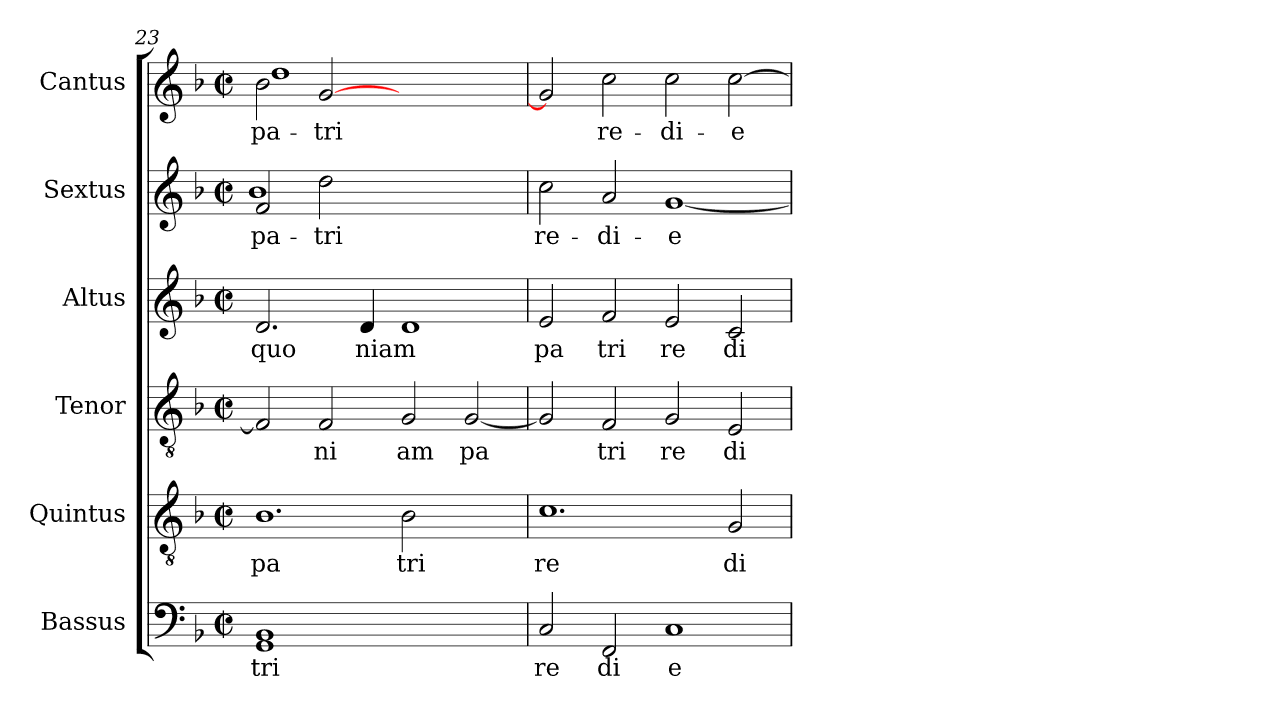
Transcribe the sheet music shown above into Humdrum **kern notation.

**kern	**text	**kern	**text	**kern	**text	**kern	**text	**kern	**text	**kern	**text
*part6	*part6	*part5	*part5	*part4	*part4	*part3	*part3	*part2	*part2	*part1	*part1
*staff6	*staff6	*staff5	*staff5	*staff4	*staff4	*staff3	*staff3	*staff2	*staff2	*staff1	*staff1
*I"Bassus	*	*I"Quintus	*	*I"Tenor	*	*I"Altus	*	*I"Sextus	*	*I"Cantus	*
*clefF4	*	*clefGv2	*	*clefGv2	*	*clefG2	*	*clefG2	*	*clefG2	*
*k[b-]	*	*k[b-]	*	*k[b-]	*	*k[b-]	*	*k[b-]	*	*k[b-]	*
*F:	*	*F:	*	*F:	*	*F:	*	*F:	*	*F:	*
*M2/2	*	*M2/2	*	*M2/2	*	*M2/2	*	*M2/2	*	*M2/2	*
*met(c|)	*	*met(c|)	*	*met(c|)	*	*met(c|)	*	*met(c|)	*	*met(c|)	*
=23	=23	=23	=23	=23	=23	=23	=23	=23	=23	=23	=23
!	!LO:LY:b:cj	!LO:N:vis=1.	!LO:LY:b:cj	!	!	!	!LO:LY:b:cj	!	!LO:LY:b:cj	!	!
*	*	*	*	*	*	*	*	*^	*	*	*
!	!	!	!	!	!	!	!	!	!	!LO:LY:b:cj	!	!LO:LY:b:cj
*	*	*	*	*	*	*	*	*	*	*	*^	*
!	!	!	!	!	!	!	!	!	!	!	!	!	!LO:LY:b:cj
1BB- 1GG	tri	1B-	pa	2F/]	.	2.d/	quo	2f/	1b-	pa-	2b-\	1dd	pa-
!	!	!	!	!	!LO:LY:b:cj	!	!	!	!	!LO:LY:b:cj	!	!	!LO:LY:b:cj
.	.	.	.	2F/	ni	.	.	2dd\	.	-tri	[<2g/	.	-tri
!	!	!	!	!	!	!	!LO:LY:b	!	!	!	!	!	!
.	.	.	.	.	.	4d/	niam	.	.	.	.	.	.
!	!	!	!LO:LY:b:cj	!	!LO:LY:b:cj	!	!	!	!	!	!	!	!
1ryy	.	2B-\	tri	2G/	am	1d	.	1ryy	1ryy	.	1ryy	1ryy	.
!	!	!	!	!	!LO:LY:b:cj	!	!	!	!	!	!	!	!
.	.	2ryy	.	[<2G/	pa	.	.	.	.	.	.	.	.
*	*	*	*	*	*	*	*	*v	*v	*	*	*	*
*	*	*	*	*	*	*	*	*	*	*v	*v	*
=24	=24	=24	=24	=24	=24	=24	=24	=24	=24	=24	=24
!	!LO:LY:b:cj	!	!LO:LY:b:cj	!	!	!	!LO:LY:b:cj	!	!LO:LY:b:cj	!	!
2C/	re	1.c	re	2G/]	.	2e/	pa	2cc\	re-	2g/]	.
!	!LO:LY:b:cj	!	!	!	!LO:LY:b:cj	!	!LO:LY:b:cj	!	!LO:LY:b:cj	!	!LO:LY:b:cj
2FF/	di	.	.	2F/	tri	2f/	tri	2a/	-di-	2cc\	re-
!	!LO:LY:b:cj	!	!	!	!LO:LY:b:cj	!	!LO:LY:b:cj	!	!LO:LY:b:rj	!	!LO:LY:b:cj
1C	e	.	.	2G/	re	2e/	re	[>1g	-e-	2cc\	-di-
!	!	!	!LO:LY:b:cj	!	!LO:LY:b:cj	!	!LO:LY:b:cj	!	!	!	!LO:LY:b:cj
.	.	2G/	di	2E/	di	2c/	di	.	.	[<2cc\	-e-
=	=	=	=	=	=	=	=	=	=	=	=
*-	*-	*-	*-	*-	*-	*-	*-	*-	*-	*-	*-
